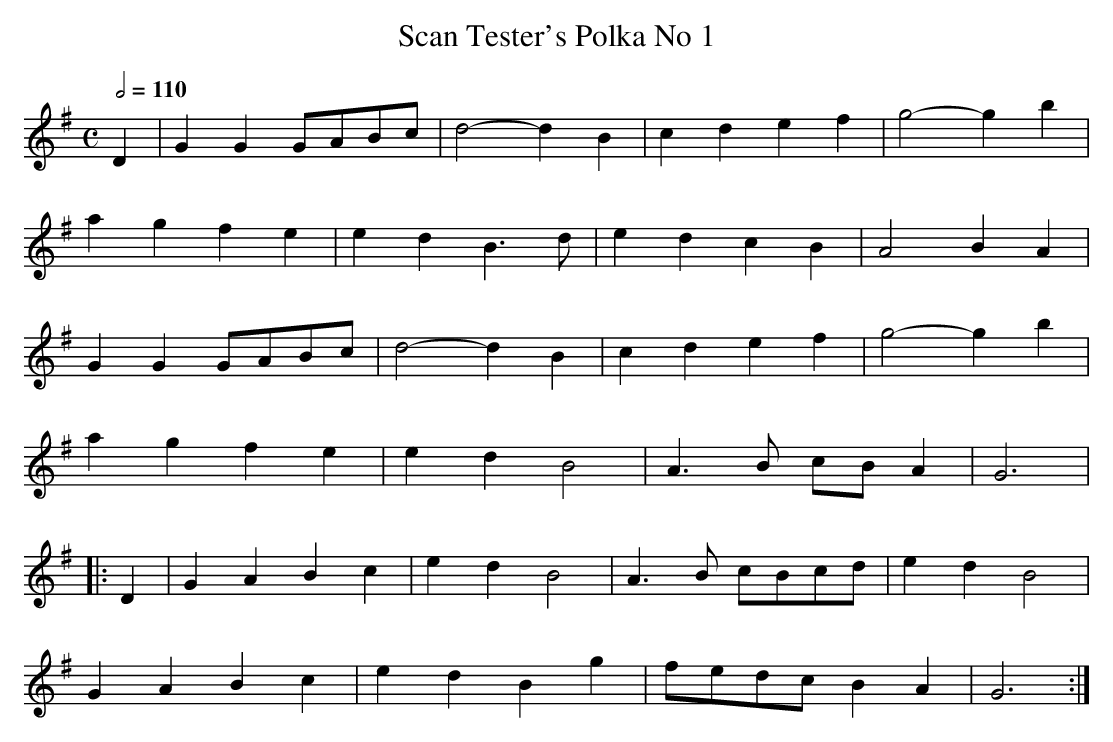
X:1
T:Scan Tester's Polka No 1
M:C
L:1/8
Q:1/2=110
K:G
D2|G2G2GABc|d4-d2B2|c2d2e2f2|g4-g2b2|
a2g2f2e2|e2d2B3d|e2d2c2B2|A4B2A2|
G2G2GABc|d4-d2B2|c2d2e2f2|g4-g2b2|
a2g2f2e2|e2d2B4|A3B cB A2|G6|
|:D2|G2A2 B2c2|e2d2B4|A3B cBcd|e2d2B4|
G2A2 B2c2|e2d2B2g2|fedc B2A2|G6:|
